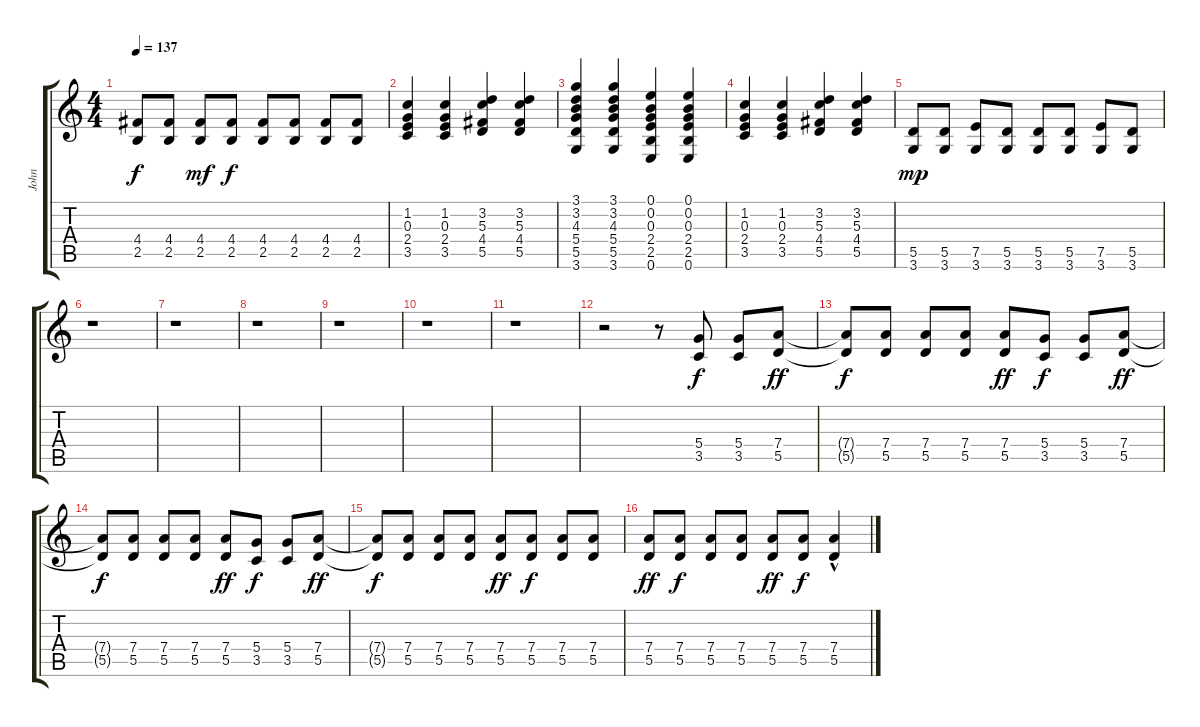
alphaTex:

\track ("John" "John") {instrument electricguitarclean}
\staff {score tabs}
\tuning (E4 B3 G3 D3 A2 E2) {hide}
\ts (4 4)
\tempo 137
\clef g2
\ks c
(4.4 2.5).8{dy f} (4.4 2.5).8 (4.4 2.5).8{dy mf} (4.4 2.5).8{dy f} (4.4 2.5).8 (4.4 2.5).8 (4.4 2.5).8 (4.4 2.5).8 |
(1.2 0.3 2.4 3.5).4 (1.2 0.3 2.4 3.5).4 (3.2 5.3 4.4 5.5).4 (3.2 5.3 4.4 5.5).4 |
(3.1 3.2 4.3 5.4 5.5 3.6).4 (3.1 3.2 4.3 5.4 5.5 3.6).4 (0.1 0.2 0.3 2.4 2.5 0.6).4 (0.1 0.2 0.3 2.4 2.5 0.6).4 |
(1.2 0.3 2.4 3.5).4 (1.2 0.3 2.4 3.5).4 (3.2 5.3 4.4 5.5).4 (3.2 5.3 4.4 5.5).4 |
(5.5 3.6).8{dy mp} (5.5 3.6).8 (7.5 3.6).8 (5.5 3.6).8 (5.5 3.6).8 (5.5 3.6).8 (7.5 3.6).8 (5.5 3.6).8 |
r.1 |
r.1 |
r.1 |
r.1 |
r.1 |
r.1 |
r.2 r.8 (5.4 3.5).8{dy f} (5.4 3.5).8 (7.4 5.5).8{dy ff} |
(7.4{t} 5.5{t}).8{dy f} (7.4 5.5).8 (7.4 5.5).8 (7.4 5.5).8 (7.4 5.5).8{dy ff} (5.4 3.5).8{dy f} (5.4 3.5).8 (7.4 5.5).8{dy ff} |
(7.4{t} 5.5{t}).8{dy f} (7.4 5.5).8 (7.4 5.5).8 (7.4 5.5).8 (7.4 5.5).8{dy ff} (5.4 3.5).8{dy f} (5.4 3.5).8 (7.4 5.5).8{dy ff} |
(7.4{t} 5.5{t}).8{dy f} (7.4 5.5).8 (7.4 5.5).8 (7.4 5.5).8 (7.4 5.5).8{dy ff} (7.4 5.5).8{dy f} (7.4 5.5).8 (7.4 5.5).8 |
(7.4 5.5).8{dy ff} (7.4 5.5).8{dy f} (7.4 5.5).8 (7.4 5.5).8 (7.4 5.5).8{dy ff} (7.4 5.5).8{dy f} (7.4 5.5{hac}).4
